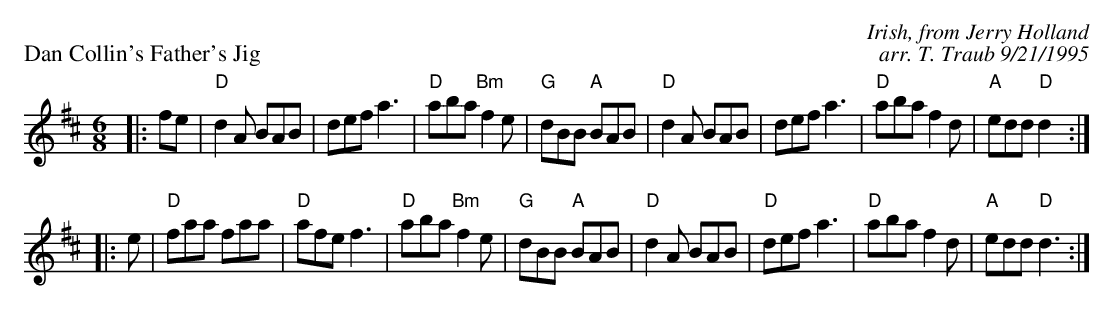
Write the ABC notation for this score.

X:1
P: Dan Collin's Father's Jig
C: Irish, from Jerry Holland
C: arr. T. Traub 9/21/1995
M: 6/8
L: 1/8
K: D
|: fe|"D"d2 A BAB|def a3|"D"aba "Bm"f2 e|"G"dBB "A"BAB|"D"d2 A BAB |def a3|"D"aba f2 d|"A"edd "D"d2 :|
|: e|"D"faa faa|"D" afe f3|"D"aba "Bm"f2 e |"G"dBB "A"BAB|"D"d2 A BAB|"D"def a3|"D"aba f2 d|"A"edd "D"d3 :|
